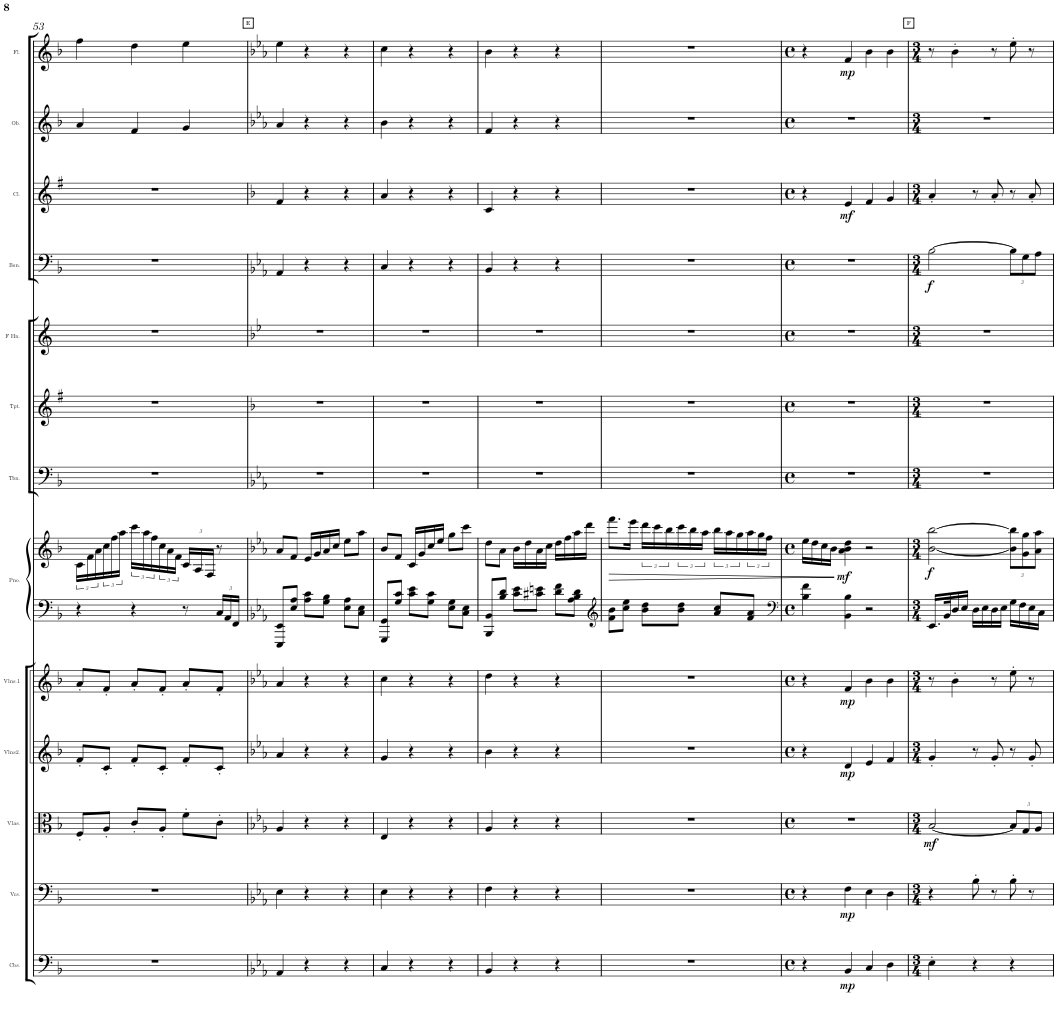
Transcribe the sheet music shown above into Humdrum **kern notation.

**kern	**dynam	**kern	**dynam	**kern	**dynam	**kern	**dynam	**kern	**dynam	**kern	**kern	**dynam	**kern	**kern	**kern	**kern	**dynam	**kern	**dynam	**kern	**kern	**dynam
*part13	*part13	*part12	*part12	*part11	*part11	*part10	*part10	*part9	*part9	*part8	*part8	*part8	*part7	*part6	*part5	*part4	*part4	*part3	*part3	*part2	*part1	*part1
*staff14	*staff14	*staff13	*staff13	*staff12	*staff12	*staff11	*staff11	*staff10	*staff10	*staff9	*staff8	*staff8/9	*staff7	*staff6	*staff5	*staff4	*staff4	*staff3	*staff3	*staff2	*staff1	*staff1
*I"Contrabass Section	*	*I"Violoncello Section	*	*I"Viola Section	*	*I"Violin Section2	*	*I"Violin Section1	*	*I"Grand Piano	*	*	*I"Trombone	*I"Trumpet	*I"French Horn	*I"Bassoon	*	*I"Clarinet	*	*I"Oboe	*I"Flute	*
*I'Cbs.	*	*I'Vcs.	*	*I'Vlas.	*	*I'Vlns2.	*	*I'Vlns.1	*	*I'Pno.	*	*	*I'Tbn.	*I'Tpt.	*I'F Hn.	*I'Bsn.	*	*I'Cl.	*	*I'Ob.	*I'Fl.	*
!!LO:PB:g=z
*clefF4	*	*clefF4	*	*clefC3	*	*clefG2	*	*clefG2	*	*clefF4	*clefG2	*	*clefF4	*clefG2	*clefG2	*clefF4	*	*clefG2	*	*clefG2	*clefG2	*
*Trd7c12	*	*	*	*	*	*	*	*	*	*	*	*	*	*Trd1c2	*Trd4c7	*	*	*Trd1c2	*	*	*	*
*k[b-]	*	*k[b-]	*	*k[b-]	*	*k[b-]	*	*k[b-]	*	*k[b-]	*k[b-]	*	*k[b-]	*k[f#]	*k[]	*k[b-]	*	*k[f#]	*	*k[b-]	*k[b-]	*
*F:	*	*F:	*	*F:	*	*F:	*	*F:	*	*F:	*F:	*	*F:	*G:	*C:	*F:	*	*G:	*	*F:	*F:	*
*M3/4	*	*M3/4	*	*M3/4	*	*M3/4	*	*M3/4	*	*M3/4	*M3/4	*	*M3/4	*M3/4	*M3/4	*M3/4	*	*M3/4	*	*M3/4	*M3/4	*
=53	=53	=53	=53	=53	=53	=53	=53	=53	=53	=53	=53	=53	=53	=53	=53	=53	=53	=53	=53	=53	=53	=53
2.r	.	2.r	.	8F'/L	.	8f'/L	.	8a'/L	.	4r	24c\LL	.	2.r	2.r	2.r	2.r	.	2.r	.	4a/	4ff\	.
.	.	.	.	.	.	.	.	.	.	.	24f\	.	.	.	.	.	.	.	.	.	.	.
.	.	.	.	.	.	.	.	.	.	.	24a\	.	.	.	.	.	.	.	.	.	.	.
.	.	.	.	8A'/J	.	8c'/J	.	8f'/J	.	.	24cc\	.	.	.	.	.	.	.	.	.	.	.
.	.	.	.	.	.	.	.	.	.	.	24ff\	.	.	.	.	.	.	.	.	.	.	.
.	.	.	.	.	.	.	.	.	.	.	24aa\JJ	.	.	.	.	.	.	.	.	.	.	.
.	.	.	.	8c'/L	.	8f'/L	.	8a'/L	.	4r	24ccc\LL	.	.	.	.	.	.	.	.	4f/	4dd\	.
.	.	.	.	.	.	.	.	.	.	.	24aa\	.	.	.	.	.	.	.	.	.	.	.
.	.	.	.	.	.	.	.	.	.	.	24ff\	.	.	.	.	.	.	.	.	.	.	.
.	.	.	.	8A'/J	.	8c'/J	.	8f'/J	.	.	24cc\	.	.	.	.	.	.	.	.	.	.	.
.	.	.	.	.	.	.	.	.	.	.	24a\	.	.	.	.	.	.	.	.	.	.	.
.	.	.	.	.	.	.	.	.	.	.	24f\JJ	.	.	.	.	.	.	.	.	.	.	.
*	*	*	*	*	*	*	*	*	*	*	*Xbrackettup	*	*	*	*	*	*	*	*	*	*	*
.	.	.	.	8f'\L	.	8f'/L	.	8a'/L	.	8r	24c/LL	.	.	.	.	.	.	.	.	4g/	4ee\	.
.	.	.	.	.	.	.	.	.	.	.	24A/	.	.	.	.	.	.	.	.	.	.	.
.	.	.	.	.	.	.	.	.	.	.	24F/JJ	.	.	.	.	.	.	.	.	.	.	.
*	*	*	*	*	*	*	*	*	*	*Xbrackettup	*	*	*	*	*	*	*	*	*	*	*	*
.	.	.	.	8c'\J	.	8c'/J	.	8f'/J	.	24C/LL	8r	.	.	.	.	.	.	.	.	.	.	.
.	.	.	.	.	.	.	.	.	.	24AA/	.	.	.	.	.	.	.	.	.	.	.	.
.	.	.	.	.	.	.	.	.	.	24FF/JJ	.	.	.	.	.	.	.	.	.	.	.	.
!!LO:REH:place=s1:a:B:cj:t=E
=54	=54	=54	=54	=54	=54	=54	=54	=54	=54	=54	=54	=54	=54	=54	=54	=54	=54	=54	=54	=54	=54	=54
*k[b-e-a-]	*	*k[b-e-a-]	*	*k[b-e-a-]	*	*k[b-e-a-]	*	*k[b-e-a-]	*	*k[b-e-a-]	*k[b-e-a-]	*	*k[b-e-a-]	*k[b-]	*k[b-e-]	*k[b-e-a-]	*	*k[b-]	*	*k[b-e-a-]	*k[b-e-a-]	*
*E-:	*	*E-:	*	*E-:	*	*E-:	*	*E-:	*	*E-:	*E-:	*	*E-:	*F:	*B-:	*E-:	*	*F:	*	*E-:	*E-:	*
4AA-/	.	4E-\	.	4A-/	.	4a-/	.	4a-/	.	8EEE-/ 8EE-/L	8a-/L	.	2.r	2.r	2.r	4AA-/	.	4f/	.	4a-/	4ee-\	.
.	.	.	.	.	.	.	.	.	.	8E-/ 8A-/J	8f/J	.	.	.	.	.	.	.	.	.	.	.
4r	.	4r	.	4r	.	4r	.	4r	.	8A-\ 8c\L	16e-/LL	.	.	.	.	4r	.	4r	.	4r	4r	.
.	.	.	.	.	.	.	.	.	.	.	16g/	.	.	.	.	.	.	.	.	.	.	.
.	.	.	.	.	.	.	.	.	.	8G\ 8B-\J	16a-/	.	.	.	.	.	.	.	.	.	.	.
.	.	.	.	.	.	.	.	.	.	.	16cc/JJ	.	.	.	.	.	.	.	.	.	.	.
4r	.	4r	.	4r	.	4r	.	4r	.	8E-\ 8A-\L	8ee-\L	.	.	.	.	4r	.	4r	.	4r	4r	.
.	.	.	.	.	.	.	.	.	.	8C\ 8E-\J	8aa-\J	.	.	.	.	.	.	.	.	.	.	.
=55	=55	=55	=55	=55	=55	=55	=55	=55	=55	=55	=55	=55	=55	=55	=55	=55	=55	=55	=55	=55	=55	=55
4C/	.	4E-\	.	4E-/	.	4g/	.	4cc\	.	8GGG/ 8GG/L	8b-/L	.	2.r	2.r	2.r	4C/	.	4a/	.	4b-\	4cc\	.
.	.	.	.	.	.	.	.	.	.	8G/ 8c/J	8f/J	.	.	.	.	.	.	.	.	.	.	.
4r	.	4r	.	4r	.	4r	.	4r	.	8c\ 8e-\L	16c/LL	.	.	.	.	4r	.	4r	.	4r	4r	.
.	.	.	.	.	.	.	.	.	.	.	16g/	.	.	.	.	.	.	.	.	.	.	.
.	.	.	.	.	.	.	.	.	.	8G\ 8c\J	16cc/	.	.	.	.	.	.	.	.	.	.	.
.	.	.	.	.	.	.	.	.	.	.	16ee-/JJ	.	.	.	.	.	.	.	.	.	.	.
4r	.	4r	.	4r	.	4r	.	4r	.	8E-\ 8G\L	8gg\L	.	.	.	.	4r	.	4r	.	4r	4r	.
.	.	.	.	.	.	.	.	.	.	8C\ 8E-\J	8ccc\J	.	.	.	.	.	.	.	.	.	.	.
=56	=56	=56	=56	=56	=56	=56	=56	=56	=56	=56	=56	=56	=56	=56	=56	=56	=56	=56	=56	=56	=56	=56
4BB-/	.	4F\	.	4A-/	.	4b-\	.	4dd\	.	8BBB-/ 8BB-/L	8dd\L	.	2.r	2.r	2.r	4BB-/	.	4c/	.	4f/	4b-\	.
.	.	.	.	.	.	.	.	.	.	8B-/ 8d/J	8a-\J	.	.	.	.	.	.	.	.	.	.	.
4r	.	4r	.	4r	.	4r	.	4r	.	8c\ 8e-\L	16b-\LL	.	.	.	.	4r	.	4r	.	4r	4r	.
.	.	.	.	.	.	.	.	.	.	.	16dd\	.	.	.	.	.	.	.	.	.	.	.
.	.	.	.	.	.	.	.	.	.	8c#X\ 8en\J	16a-\	.	.	.	.	.	.	.	.	.	.	.
.	.	.	.	.	.	.	.	.	.	.	16cc\JJ	.	.	.	.	.	.	.	.	.	.	.
4r	.	4r	.	4r	.	4r	.	4r	.	8d\ 8f\L	16dd\LL	.	.	.	.	4r	.	4r	.	4r	4r	.
.	.	.	.	.	.	.	.	.	.	.	16ff\	.	.	.	.	.	.	.	.	.	.	.
.	.	.	.	.	.	.	.	.	.	8A-\ 8B-\ 8d\J	16aa-\	.	.	.	.	.	.	.	.	.	.	.
.	.	.	.	.	.	.	.	.	.	.	16ddd\JJ	.	.	.	.	.	.	.	.	.	.	.
=57	=57	=57	=57	=57	=57	=57	=57	=57	=57	=57	=57	=57	=57	=57	=57	=57	=57	=57	=57	=57	=57	=57
*	*	*	*	*	*	*	*	*	*	*clefG2	*	*	*	*	*	*	*	*	*	*	*	*
!	!	!	!	!	!	!	!	!	!	!	!	!LO:HP:b	!	!	!	!	!	!	!	!	!	!
2.r	.	2.r	.	2.r	.	2.r	.	2.r	.	8f\ 8b-\L	8.fff\L	>	2.r	2.r	2.r	2.r	.	2.r	.	2.r	2.r	.
.	.	.	.	.	.	.	.	.	.	8cc\ 8ee-\J	.	.	.	.	.	.	.	.	.	.	.	.
.	.	.	.	.	.	.	.	.	.	.	16eee-\Jk	.	.	.	.	.	.	.	.	.	.	.
*	*	*	*	*	*	*	*	*	*	*	*brackettup	*	*	*	*	*	*	*	*	*	*	*
.	.	.	.	.	.	.	.	.	.	8b-\ 8dd\L	24ddd\LL	.	.	.	.	.	.	.	.	.	.	.
.	.	.	.	.	.	.	.	.	.	.	24ccc\	.	.	.	.	.	.	.	.	.	.	.
.	.	.	.	.	.	.	.	.	.	.	24bb-\	.	.	.	.	.	.	.	.	.	.	.
.	.	.	.	.	.	.	.	.	.	8b-\ 8dd\J	24ccc\	.	.	.	.	.	.	.	.	.	.	.
.	.	.	.	.	.	.	.	.	.	.	24bb-\	.	.	.	.	.	.	.	.	.	.	.
.	.	.	.	.	.	.	.	.	.	.	24aa-\JJ	.	.	.	.	.	.	.	.	.	.	.
.	.	.	.	.	.	.	.	.	.	8a-/ 8cc/L	24bb-\LL	.	.	.	.	.	.	.	.	.	.	.
.	.	.	.	.	.	.	.	.	.	.	24aa-\	.	.	.	.	.	.	.	.	.	.	.
.	.	.	.	.	.	.	.	.	.	.	24gg\	.	.	.	.	.	.	.	.	.	.	.
.	.	.	.	.	.	.	.	.	.	8f/ 8a-/J	24aa-\	.	.	.	.	.	.	.	.	.	.	.
.	.	.	.	.	.	.	.	.	.	.	24gg\	.	.	.	.	.	.	.	.	.	.	.
.	.	.	.	.	.	.	.	.	.	.	24ff\JJ	.	.	.	.	.	.	.	.	.	.	.
=58	=58	=58	=58	=58	=58	=58	=58	=58	=58	=58	=58	=58	=58	=58	=58	=58	=58	=58	=58	=58	=58	=58
*	*	*	*	*	*	*	*	*	*	*clefF4	*	*	*	*	*	*	*	*	*	*	*	*
*M4/4	*	*M4/4	*	*M4/4	*	*M4/4	*	*M4/4	*	*M4/4	*M4/4	*	*M4/4	*M4/4	*M4/4	*M4/4	*	*M4/4	*	*M4/4	*M4/4	*
*met(c)	*	*met(c)	*	*met(c)	*	*met(c)	*	*met(c)	*	*met(c)	*met(c)	*	*met(c)	*met(c)	*met(c)	*met(c)	*	*met(c)	*	*met(c)	*met(c)	*
4r	.	4r	.	1r	.	4r	.	4r	.	4B-\ 4f\	16ee-\LL	.	1r	1r	1r	1r	.	4r	.	1r	4r	.
.	.	.	.	.	.	.	.	.	.	.	16dd\	.	.	.	.	.	.	.	.	.	.	.
.	.	.	.	.	.	.	.	.	.	.	16cc\	.	.	.	.	.	.	.	.	.	.	.
.	.	.	.	.	.	.	.	.	.	.	16b-\JJ	.	.	.	.	.	.	.	.	.	.	.
!	!LO:DY:b	!	!LO:DY:b	!	!	!	!LO:DY:b	!	!LO:DY:b	!	!	!LO:DY:n=1:b	!	!	!	!	!	!	!LO:DY:b	!	!	!LO:DY:b
4BB-/	mp	4F\	mp	.	.	4d/	mp	4f/	mp	4BB-\ 4B-\	4a-\ 4b-\ 4dd\	] mf	.	.	.	.	.	4e/	mf	.	4f/	mp
4C/	.	4E-\	.	.	.	4e-/	.	4b-\	.	2r	2r	.	.	.	.	.	.	4f/	.	.	4b-\	.
4D\	.	4D\	.	.	.	4f/	.	4b-\	.	.	.	.	.	.	.	.	.	4g/	.	.	4b-\	.
!!LO:REH:place=s1:a:B:cj:t=F
=59	=59	=59	=59	=59	=59	=59	=59	=59	=59	=59	=59	=59	=59	=59	=59	=59	=59	=59	=59	=59	=59	=59
*M3/4	*	*M3/4	*	*M3/4	*	*M3/4	*	*M3/4	*	*M3/4	*M3/4	*	*M3/4	*M3/4	*M3/4	*M3/4	*	*M3/4	*	*M3/4	*M3/4	*
!	!	!	!	!	!LO:DY:b	!	!	!	!	!	!	!LO:DY:b	!	!	!	!	!LO:DY:b	!	!	!	!	!
4E-'\	.	4r	.	[2B-/	mf	4g'/	.	8r	.	16.EE-/LL	[2b-\ [2bb-\	f	2.r	2.r	2.r	[2B-\	f	4a'/	.	2.r	8r	.
.	.	.	.	.	.	.	.	.	.	32BB-/K	.	.	.	.	.	.	.	.	.	.	.	.
.	.	.	.	.	.	.	.	4b-'\	.	16D/	.	.	.	.	.	.	.	.	.	.	4b-'\	.
.	.	.	.	.	.	.	.	.	.	16E-/JJ	.	.	.	.	.	.	.	.	.	.	.	.
4r	.	8B-'\	.	.	.	8r	.	.	.	16D\LL	.	.	.	.	.	.	.	8r	.	.	.	.
.	.	.	.	.	.	.	.	.	.	16E-\	.	.	.	.	.	.	.	.	.	.	.	.
.	.	8r	.	.	.	8g'/	.	8r	.	16D\	.	.	.	.	.	.	.	8a'/	.	.	8r	.
.	.	.	.	.	.	.	.	.	.	16E-\JJ	.	.	.	.	.	.	.	.	.	.	.	.
*	*	*	*	*Xbrackettup	*	*	*	*	*	*	*Xbrackettup	*	*	*	*	*Xbrackettup	*	*	*	*	*	*
4r	.	8B-'\	.	12B-/L]	.	8r	.	8ee-'\	.	16G\LL	12b-\] 12bb-\]L	.	.	.	.	12B-\L]	.	8r	.	.	8ee-'\	.
.	.	.	.	.	.	.	.	.	.	16F\	.	.	.	.	.	.	.	.	.	.	.	.
.	.	.	.	12G/	.	.	.	.	.	.	12g\ 12gg\	.	.	.	.	12G\	.	.	.	.	.	.
.	.	8r	.	.	.	8g'/	.	8r	.	16E-\	.	.	.	.	.	.	.	8a'/	.	.	8r	.
.	.	.	.	12A-/J	.	.	.	.	.	.	12a-\ 12aa-\J	.	.	.	.	12A-\J	.	.	.	.	.	.
.	.	.	.	.	.	.	.	.	.	16C\JJ	.	.	.	.	.	.	.	.	.	.	.	.
=	=	=	=	=	=	=	=	=	=	=	=	=	=	=	=	=	=	=	=	=	=	=
*-	*-	*-	*-	*-	*-	*-	*-	*-	*-	*-	*-	*-	*-	*-	*-	*-	*-	*-	*-	*-	*-	*-
